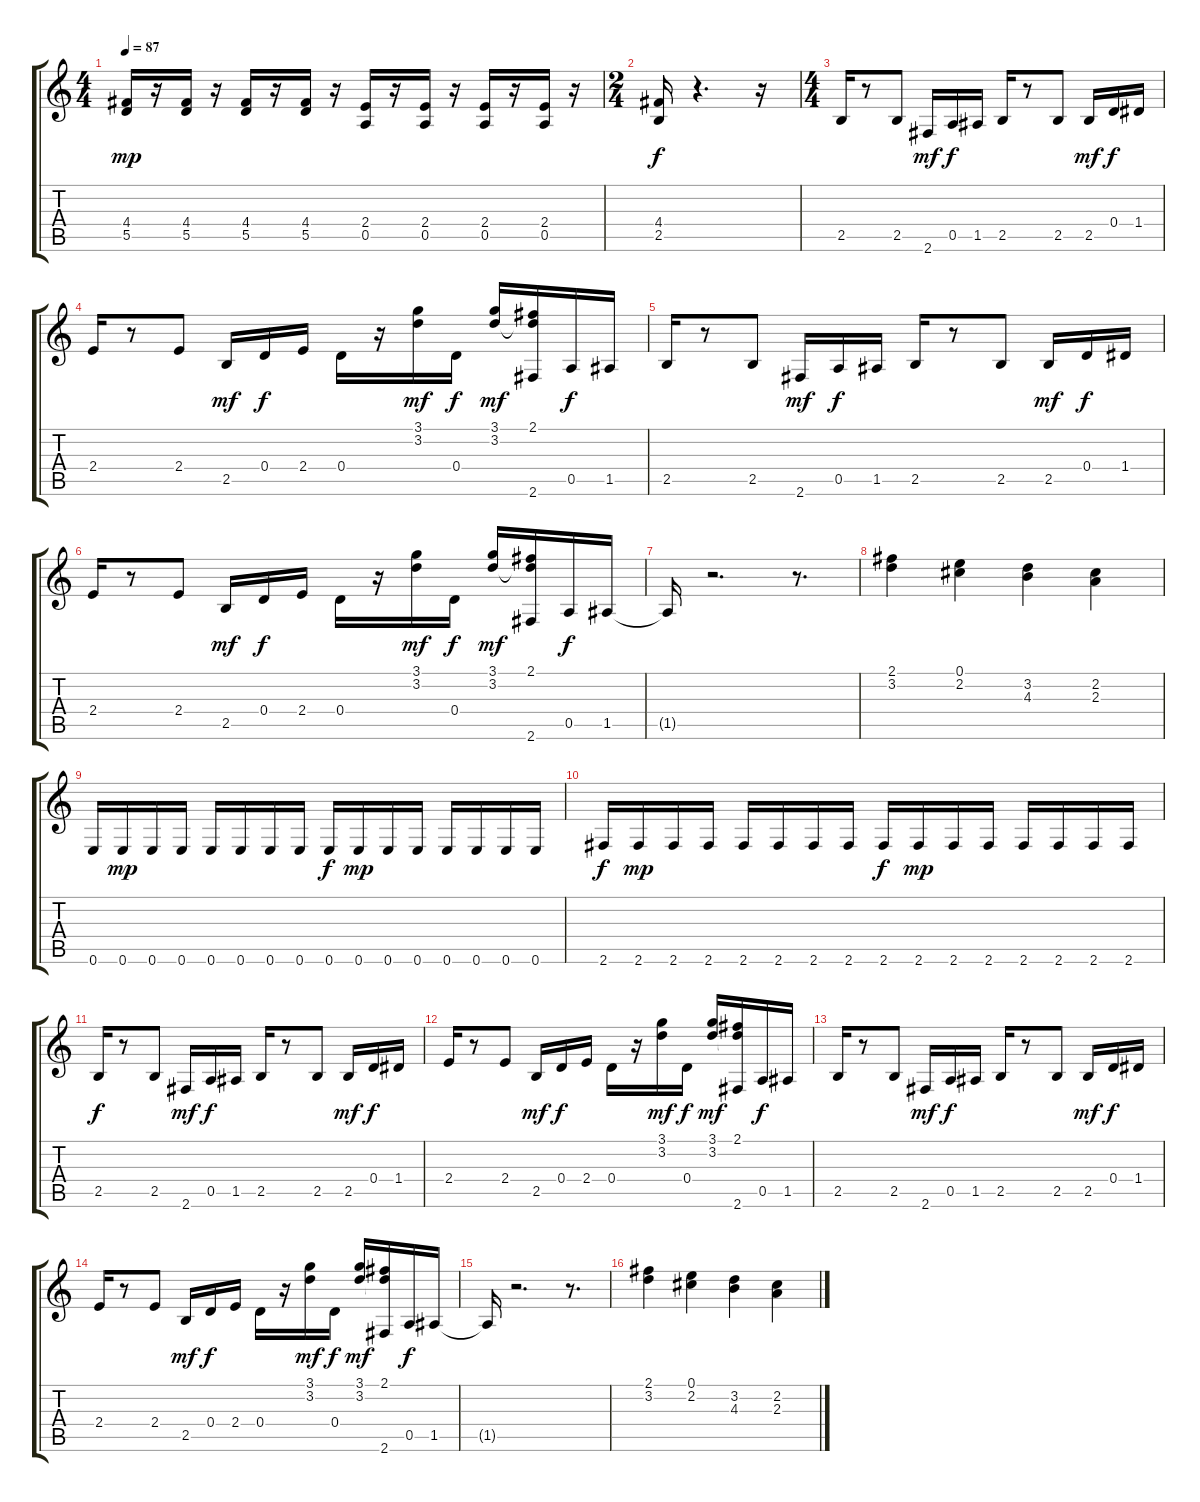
\track "" {instrument distortionguitar}
\staff {score tabs}
\tuning (E4 B3 G3 D3 A2 E2) {hide}
\ts (4 4)
\tempo 87
\clef g2
\ks c
(4.4 5.5).16{dy mp} r.16 (4.4 5.5).16 r.16 (4.4 5.5).16 r.16 (4.4 5.5).16 r.16 (2.4 0.5).16 r.16 (2.4 0.5).16 r.16 (2.4 0.5).16 r.16 (2.4 0.5).16 r.16 |
\ts (2 4)
(4.4 2.5).16{dy f} r.4{d} r.16 |
\ts (4 4)
2.5.16 r.8 2.5.8 2.6.16{dy mf} 0.5.16{dy f} 1.5.16 2.5.16 r.8 2.5.8 2.5.16{dy mf} 0.4.16{dy f} 1.4.16 |
2.4.16 r.8 2.4.8 2.5.16{dy mf} 0.4.16{dy f} 2.4.16 0.4.16 r.16 (3.1 3.2).16{dy mf} 0.4.16{dy f} (3.1 3.2).16{dy mf} (2.1 3.2{t} 2.6).16 0.5.16{dy f} 1.5.16 |
2.5.16 r.8 2.5.8 2.6.16{dy mf} 0.5.16{dy f} 1.5.16 2.5.16 r.8 2.5.8 2.5.16{dy mf} 0.4.16{dy f} 1.4.16 |
2.4.16 r.8 2.4.8 2.5.16{dy mf} 0.4.16{dy f} 2.4.16 0.4.16 r.16 (3.1 3.2).16{dy mf} 0.4.16{dy f} (3.1 3.2).16{dy mf} (2.1 3.2{t} 2.6).16 0.5.16{dy f} 1.5.16 |
1.5{t}.16 r.2{d} r.8{d} |
(2.1 3.2).4 (0.1 2.2).4 (3.2 4.3).4 (2.2 2.3).4 |
0.6.16 0.6.16{dy mp} 0.6.16 0.6.16 0.6.16 0.6.16 0.6.16 0.6.16 0.6.16{dy f} 0.6.16{dy mp} 0.6.16 0.6.16 0.6.16 0.6.16 0.6.16 0.6.16 |
2.6.16{dy f} 2.6.16{dy mp} 2.6.16 2.6.16 2.6.16 2.6.16 2.6.16 2.6.16 2.6.16{dy f} 2.6.16{dy mp} 2.6.16 2.6.16 2.6.16 2.6.16 2.6.16 2.6.16 |
2.5.16{dy f} r.8 2.5.8 2.6.16{dy mf} 0.5.16{dy f} 1.5.16 2.5.16 r.8 2.5.8 2.5.16{dy mf} 0.4.16{dy f} 1.4.16 |
2.4.16 r.8 2.4.8 2.5.16{dy mf} 0.4.16{dy f} 2.4.16 0.4.16 r.16 (3.1 3.2).16{dy mf} 0.4.16{dy f} (3.1 3.2).16{dy mf} (2.1 3.2{t} 2.6).16 0.5.16{dy f} 1.5.16 |
2.5.16 r.8 2.5.8 2.6.16{dy mf} 0.5.16{dy f} 1.5.16 2.5.16 r.8 2.5.8 2.5.16{dy mf} 0.4.16{dy f} 1.4.16 |
2.4.16 r.8 2.4.8 2.5.16{dy mf} 0.4.16{dy f} 2.4.16 0.4.16 r.16 (3.1 3.2).16{dy mf} 0.4.16{dy f} (3.1 3.2).16{dy mf} (2.1 3.2{t} 2.6).16 0.5.16{dy f} 1.5.16 |
1.5{t}.16 r.2{d} r.8{d} |
(2.1 3.2).4 (0.1 2.2).4 (3.2 4.3).4 (2.2 2.3).4
